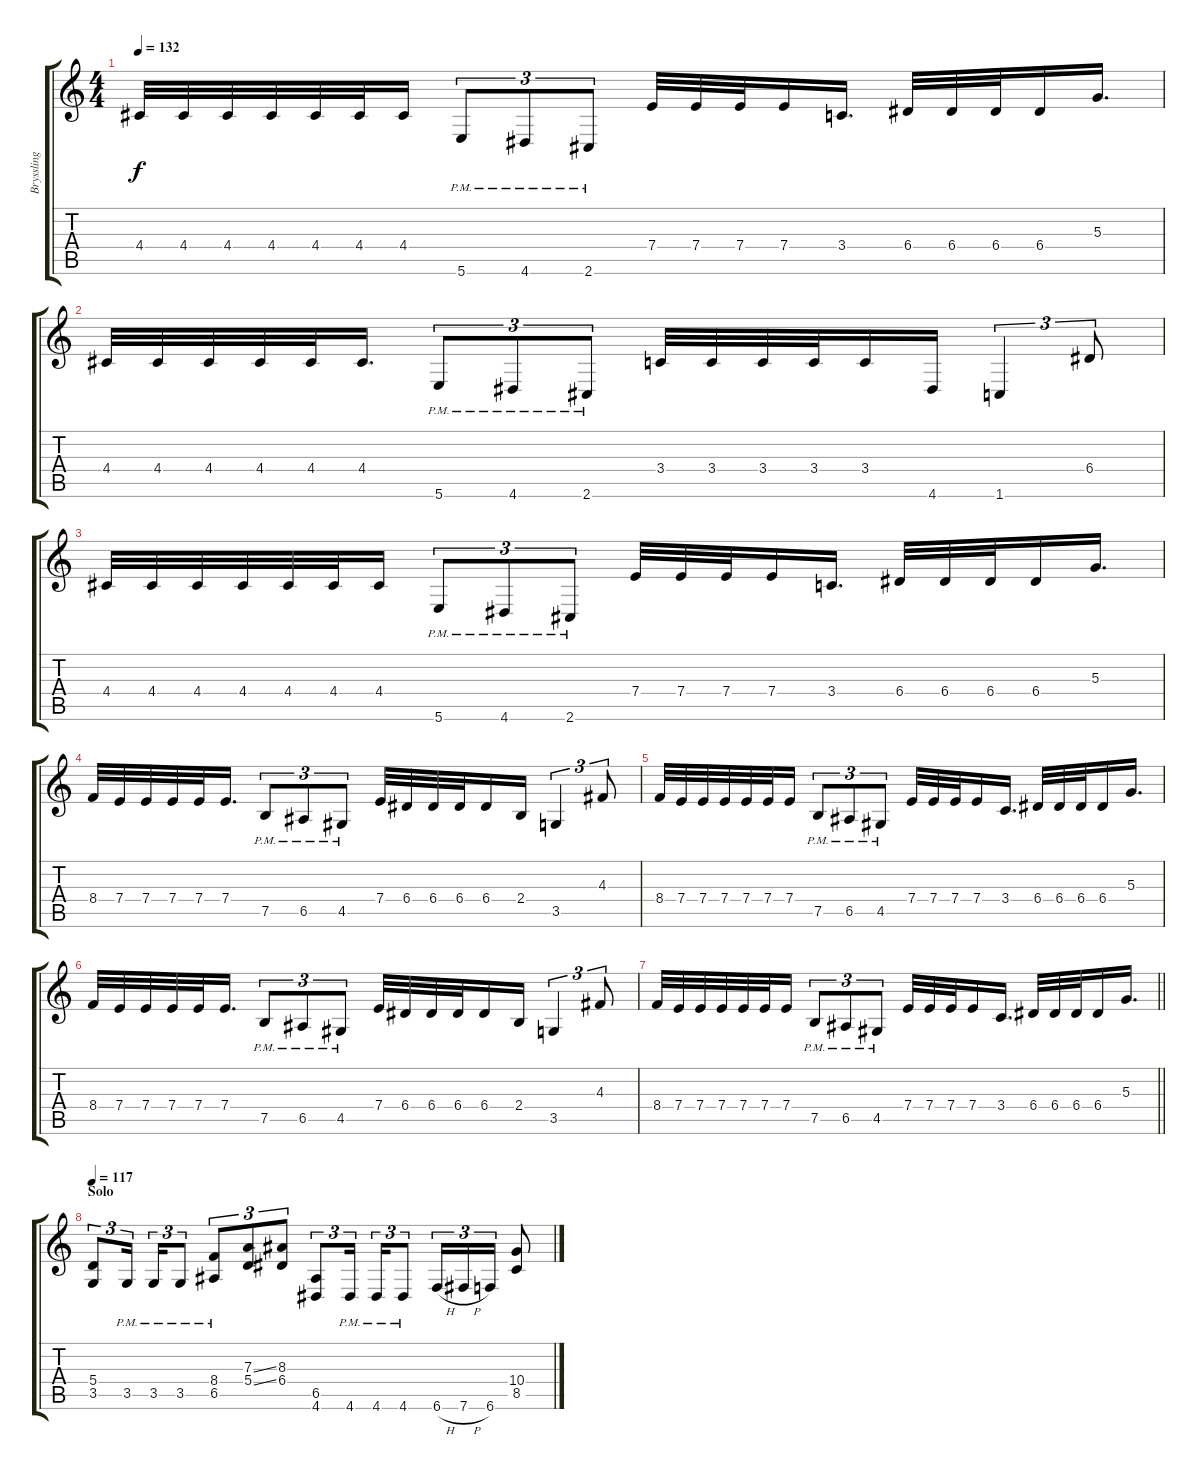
\track ("Bryssling" "Bryssling") {instrument distortionguitar}
\staff {score tabs}
\tuning (B3 Gb3 D3 A2 E2 B1) {hide}
\ts (4 4)
\tempo 132
\clef g2
\ks c
4.4.32{dy f} 4.4.32 4.4.32 4.4.32 4.4.32 4.4.32 4.4.16 5.6{pm}.8{tu (3 2)} 4.6{pm}.8{tu (3 2)} 2.6{pm}.8{tu (3 2)} 7.4.32 7.4.32 7.4.32 7.4.16 3.4.16{d} 6.4.32 6.4.32 6.4.32 6.4.16 5.3.16{d} |
4.4.32 4.4.32 4.4.32 4.4.32 4.4.32 4.4.16{d} 5.6{pm}.8{tu (3 2)} 4.6{pm}.8{tu (3 2)} 2.6{pm}.8{tu (3 2)} 3.4.32 3.4.32 3.4.32 3.4.32 3.4.16 4.6.16 1.6.4{tu (3 2)} 6.4.8{tu (3 2)} |
4.4.32 4.4.32 4.4.32 4.4.32 4.4.32 4.4.32 4.4.16 5.6{pm}.8{tu (3 2)} 4.6{pm}.8{tu (3 2)} 2.6{pm}.8{tu (3 2)} 7.4.32 7.4.32 7.4.32 7.4.16 3.4.16{d} 6.4.32 6.4.32 6.4.32 6.4.16 5.3.16{d} |
8.4.32 7.4.32 7.4.32 7.4.32 7.4.32 7.4.16{d} 7.5{pm}.8{tu (3 2)} 6.5{pm}.8{tu (3 2)} 4.5{pm}.8{tu (3 2)} 7.4.32 6.4.32 6.4.32 6.4.32 6.4.16 2.4.16 3.5.4{tu (3 2)} 4.3.8{tu (3 2)} |
8.4.32 7.4.32 7.4.32 7.4.32 7.4.32 7.4.32 7.4.16 7.5{pm}.8{tu (3 2)} 6.5{pm}.8{tu (3 2)} 4.5{pm}.8{tu (3 2)} 7.4.32 7.4.32 7.4.32 7.4.16 3.4.16{d} 6.4.32 6.4.32 6.4.32 6.4.16 5.3.16{d} |
8.4.32 7.4.32 7.4.32 7.4.32 7.4.32 7.4.16{d} 7.5{pm}.8{tu (3 2)} 6.5{pm}.8{tu (3 2)} 4.5{pm}.8{tu (3 2)} 7.4.32 6.4.32 6.4.32 6.4.32 6.4.16 2.4.16 3.5.4{tu (3 2)} 4.3.8{tu (3 2)} |
\barLineRight lightlight
8.4.32 7.4.32 7.4.32 7.4.32 7.4.32 7.4.32 7.4.16 7.5{pm}.8{tu (3 2)} 6.5{pm}.8{tu (3 2)} 4.5{pm}.8{tu (3 2)} 7.4.32 7.4.32 7.4.32 7.4.16 3.4.16{d} 6.4.32 6.4.32 6.4.32 6.4.16 5.3.16{d} |
\section ("" "Solo")
\tempo 117
(5.4 3.5).8{tu (3 2)} 3.5{pm}.16{tu (3 2) beam splitsecondary} 3.5{pm}.16{tu (3 2)} 3.5{pm}.8{tu (3 2)} (8.4{pm} 6.5{pm}).8{tu (3 2)} (7.3{ss} 5.4{ss}).8{tu (3 2)} (8.3 6.4).8{tu (3 2)} (6.5 4.6).8{tu (3 2)} 4.6{pm}.16{tu (3 2) beam splitsecondary} 4.6{pm}.16{tu (3 2)} 4.6{pm}.8{tu (3 2)} 6.6{h}.16{tu (3 2)} 7.6{h}.16{tu (3 2)} 6.6.16{tu (3 2)} (10.4 8.5).8
